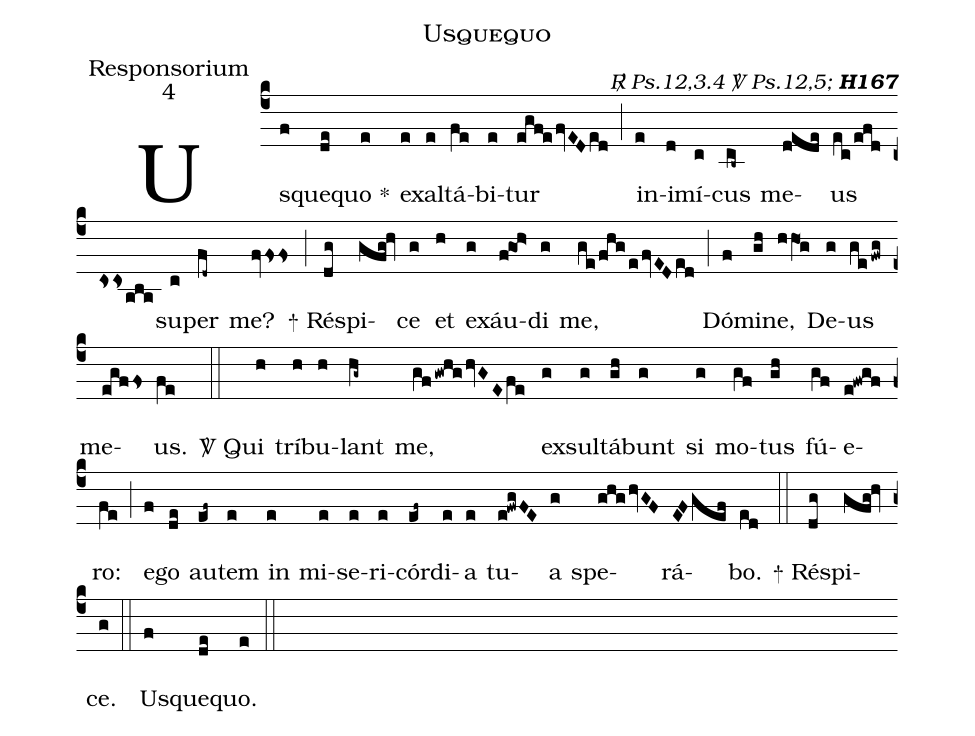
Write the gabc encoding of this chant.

name:Usquequo;
office-part:Responsorium;
mode:4;
commentary:{\itshape\mdseries \Rbar\ Ps.12,3.4  \Vbar\ Ps.12,5;\/} {\bfseries H167};
%%
(c4) Us(f)que(de)quo <sp>*</sp>(e) ex(e)al(e)tá(fe)bi(e)tur(e@gf@efvEDed) (;)
in(e)i(d)mí(c)cus(cb~) me(dede)us(ec/efdcssaba) su(c)per(fd~) me?(fvfss) (;)
<sp>+</sp> Ré(dg)spi(gfg!hv)ce(g) et(h) ex(g)áu(f!go1!h>)di(g) me,(ge/fhg/efvEDed) (;)
Dó(f)mi(gh)ne,(hhO1g) De(g)us(gefwg) me(egffs)us.(fe) (::)
<sp>V/</sp> Qui(h) trí(h)bu(h)lant(hg~) me,(gfgwhghvGEfe) ex(g)sul(g)tá(gh)bunt(g) si(g) mo(gf)tus(gh) fú(gf)e(e!fwgf)ro:(fe) (;)
e(f)go(de) au(ef~)tem(e) in(e) mi(e)se(e)ri(e)cór(ef~)di(e)a(e) tu(e!fwgFE)a(g) spe(ghghvGF)rá(EFgef)bo.(ed) (::)
<sp>+</sp> Ré(dg)spi(gfg!hv)ce.(g) (::)
Us(f)que(de)quo.(e) (::)
